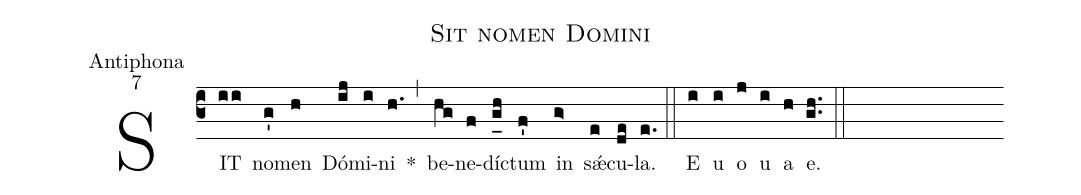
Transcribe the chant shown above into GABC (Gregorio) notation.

name:Sit nomen Domini;
office-part:Antiphona;
mode:7;
%%
(c3) SIT(i/i) no(g')men(h) Dó(ij)mi(i)ni(h.) *(,) be(hg)ne(f)dí(g_[uh:l]h)ctum(f') in(g>) s<sp>'ae</sp>(e)cu(de)la.(e.) (::)
<eu>E(i) u(i) o(j) u(i) a(h) e.</eu>(gh..) (::)
